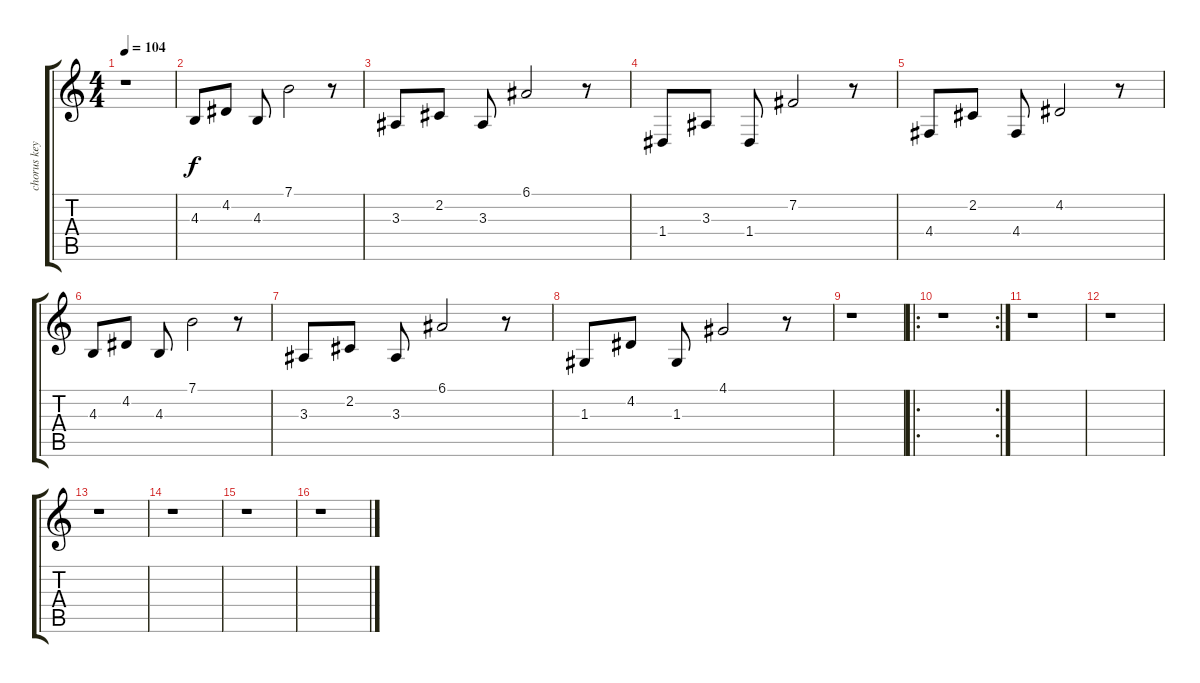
\track ("chorus keyboard" "chorus key") {instrument pad3polysynth}
\staff {score tabs}
\tuning (E4 B3 G3 D3 A2 E2) {hide}
\ts (4 4)
\tempo 104
\clef g2
\ks c
r.1{dy f} |
4.3.8 4.2.8 4.3.8 7.1.2 r.8 |
3.3.8 2.2.8 3.3.8 6.1.2 r.8 |
1.4.8 3.3.8 1.4.8 7.2.2 r.8 |
4.4.8 2.2.8 4.4.8 4.2.2 r.8 |
4.3.8 4.2.8 4.3.8 7.1.2 r.8 |
3.3.8 2.2.8 3.3.8 6.1.2 r.8 |
1.3.8 4.2.8 1.3.8 4.1.2 r.8 |
r.1 |
\ro
\rc 2
r.1 |
r.1 |
r.1 |
r.1 |
r.1 |
r.1 |
r.1
